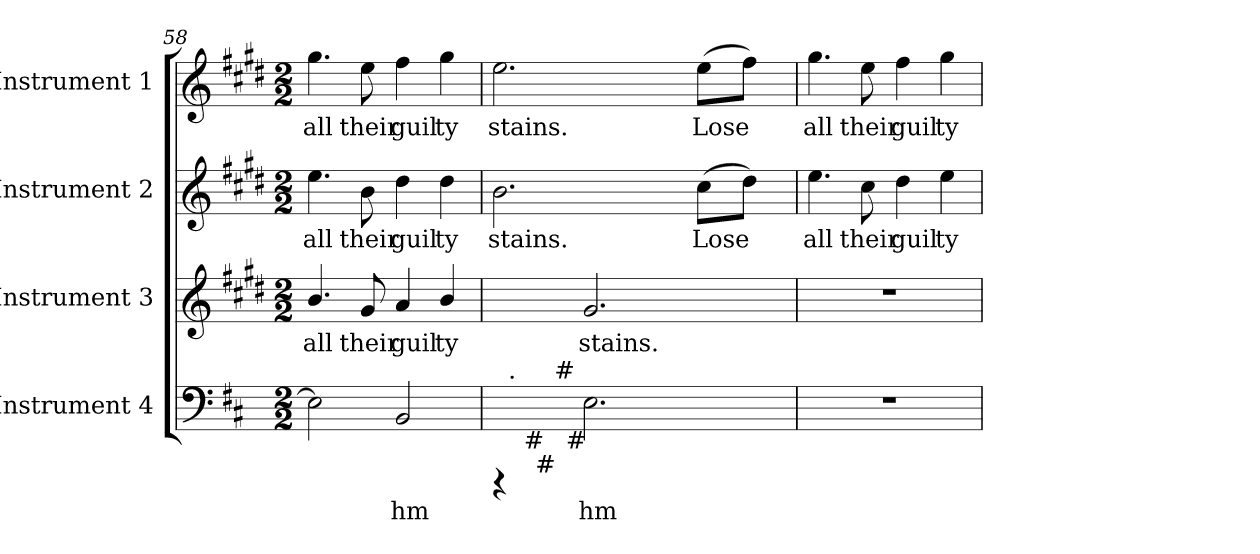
**kern	**text	**kern	**text	**kern	**text	**kern	**text
*part4	*part4	*part3	*part3	*part2	*part2	*part1	*part1
*staff4	*staff4	*staff3	*staff3	*staff2	*staff2	*staff1	*staff1
*I"Instrument 4	*	*I"Instrument 3	*	*I"Instrument 2	*	*I"Instrument 1	*
*clefF4	*	*clefG2	*	*clefG2	*	*clefG2	*
*	*	*ITrd-3c-5	*	*ITrd-3c-5	*	*ITrd-3c-5	*
*k[f#c#]	*	*k[f#c#g#]	*	*k[f#c#g#]	*	*k[f#c#g#]	*
*D:	*	*A:	*	*A:	*	*A:	*
*M2/2	*	*M2/2	*	*M2/2	*	*M2/2	*
=58	=58	=58	=58	=58	=58	=58	=58
!	!LO:LY:b:rj	!	!LO:LY:b:rj	!	!LO:LY:b:rj	!	!LO:LY:b
2E\]	.	4.ee/	all	4.aa\	all	4.ccc#\	all
!	!	!	!LO:LY:b:rj	!	!LO:LY:b:rj	!	!LO:LY:b
.	.	8cc#/	their	8ee\	their	8aa\	their
!	!LO:LY:b:rj	!	!LO:LY:b:rj	!	!LO:LY:b:rj	!	!LO:LY:b
2BB/	hm	4dd/	guil	4gg#\	guil	4bb\	guil
!	!	!	!LO:LY:b:rj	!	!LO:LY:b:rj	!	!LO:LY:b
.	.	4ee/	ty	4gg#\	ty	4ccc#\	ty
!!LO:LB:g=z
=59	=59	=59	=59	=59	=59	=59	=59
!	!	!	!	!	!LO:LY:b:rj	!	!LO:LY:b
*^	*	*	*	*	*	*	*
*	*^	*	*	*	*	*	*	*
*	*	*^	*	*	*	*	*	*	*
*	*	*	*^	*	*	*	*	*	*	*
*	*	*	*	*^	*	*	*	*	*	*	*
4rCCC	32.ryy	16ryy	16..ryy	8ryy	8.ryy	.	4ryy	.	2.ee\	stains.	2.aa\	stains.
!	!LO:TX:a:t=.	!	!	!	!	!	!	!	!	!	!	!
.	2ryy	.	.	.	.	.	.	.	.	.	.	.
.	.	64ryy	.	.	.	.	.	.	.	.	.	.
!	!	!LO:TX:b:t=#	!	!	!	!	!	!	!	!	!	!
.	.	2ryy	.	.	.	.	.	.	.	.	.	.
!	!	!	!LO:TX:b:t=#	!	!	!	!	!	!	!	!	!
.	.	.	2ryy	.	.	.	.	.	.	.	.	.
.	.	.	.	32ryy	.	.	.	.	.	.	.	.
!	!	!	!	!LO:TX:a:t=#	!	!	!	!	!	!	!	!
.	.	.	.	2ryy	.	.	.	.	.	.	.	.
!	!	!	!	!	!LO:TX:b:t=#	!	!	!	!	!	!	!
.	.	.	.	.	2ryy	.	.	.	.	.	.	.
!	!	!	!	!	!	!LO:LY:b:rj	!	!LO:LY:b:rj	!	!	!	!
2.E\	.	.	.	.	.	hm	2.cc#/	stains.	.	.	.	.
.	4ryy	.	.	.	.	.	.	.	.	.	.	.
.	.	4ryy	.	.	.	.	.	.	.	.	.	.
.	.	.	4ryy	.	.	.	.	.	.	.	.	.
.	.	.	.	4ryy	.	.	.	.	.	.	.	.
.	.	.	.	.	4ryy	.	.	.	.	.	.	.
!	!	!	!	!	!	!	!	!	!	!LO:LY:b:rj	!	!LO:LY:b
.	.	.	.	.	.	.	.	.	(>8ff#\L	Lose	(>8aa\L	Lose
.	8ryy	.	.	.	.	.	.	.	.	.	.	.
.	.	8ryy	.	.	.	.	.	.	.	.	.	.
.	.	.	8ryy	.	.	.	.	.	.	.	.	.
!	!	!	!	!	!	!	!	!	!	!LO:LY:b:rj	!	!LO:LY:b
.	.	.	.	.	.	.	.	.	8gg#\J)	.	8bb\J)	.
.	.	.	.	16.ryy	.	.	.	.	.	.	.	.
.	16ryy	.	.	.	.	.	.	.	.	.	.	.
.	.	.	.	.	16ryy	.	.	.	.	.	.	.
.	.	32.ryy	.	.	.	.	.	.	.	.	.	.
.	64ryy	.	64ryy	.	.	.	.	.	.	.	.	.
=60	=60	=60	=60	=60	=60	=60	=60	=60	=60	=60	=60	=60
!	!	!	!	!	!	!	!	!	!	!LO:LY:b:rj	!	!LO:LY:b
*v	*v	*v	*v	*v	*v	*	*	*	*	*	*	*
1r	.	1r	.	4.aa\	all	4.ccc#\	all
!	!	!	!	!	!LO:LY:b:rj	!	!LO:LY:b
.	.	.	.	8ff#\	their	8aa\	their
!	!	!	!	!	!LO:LY:b:rj	!	!LO:LY:b
.	.	.	.	4gg#\	guil	4bb\	guil
!	!	!	!	!	!LO:LY:b:rj	!	!LO:LY:b
.	.	.	.	4aa\	ty	4ccc#\	ty
=	=	=	=	=	=	=	=
*-	*-	*-	*-	*-	*-	*-	*-
